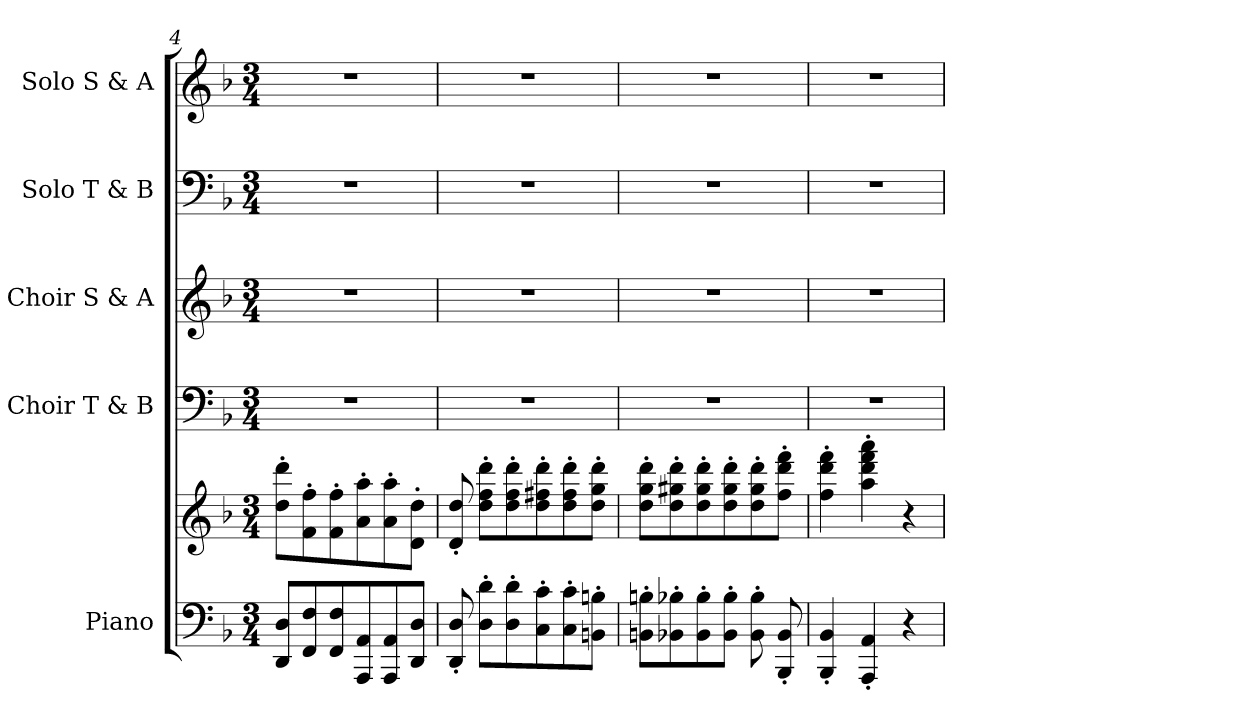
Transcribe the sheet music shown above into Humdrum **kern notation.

**kern	**kern	**kern	**kern	**kern	**kern
*part5	*part5	*part4	*part3	*part2	*part1
*staff6	*staff5	*staff4	*staff3	*staff2	*staff1
*I"Piano	*	*I"Choir T &amp; B	*I"Choir S &amp; A	*I"Solo T &amp; B	*I"Solo S &amp; A
*I'Pno	*	*I'Choir T &amp; B	*I'Choir S &amp; A	*I'Solo T &amp; B	*I'Solo S &amp; A
*clefF4	*clefG2	*clefF4	*clefG2	*clefF4	*clefG2
*k[b-]	*k[b-]	*k[b-]	*k[b-]	*k[b-]	*k[b-]
*M3/4	*M3/4	*M3/4	*M3/4	*M3/4	*M3/4
=4	=4	=4	=4	=4	=4
8DD/ 8D/L	8dd\' 8ddd\'L	2.r	2.r	2.r	2.r
8FF/ 8F/	8f\' 8ff\'	.	.	.	.
8FF/ 8F/	8f\' 8ff\'	.	.	.	.
8AAA/ 8AA/	8a\' 8aa\'	.	.	.	.
8AAA/ 8AA/	8a\' 8aa\'	.	.	.	.
8DD/ 8D/J	8d\' 8dd\'J	.	.	.	.
!!LO:LB:g=z
=5	=5	=5	=5	=5	=5
8DD/' 8D/'	8d/' 8dd/'	2.r	2.r	2.r	2.r
8D\' 8d\'L	8dd\' 8ff\' 8ddd\'L	.	.	.	.
8D\' 8d\'	8dd\' 8ff\' 8ddd\'	.	.	.	.
8C\' 8c\'	8dd\' 8ff#X\' 8ddd\'	.	.	.	.
8C\' 8c\'	8dd\' 8ff#\' 8ddd\'	.	.	.	.
8BBn\' 8Bn\'J	8dd\' 8gg\' 8ddd\'J	.	.	.	.
=6	=6	=6	=6	=6	=6
8BBn\' 8Bn\'L	8dd\' 8gg\' 8ddd\'L	2.r	2.r	2.r	2.r
8BB-X\' 8B-X\'	8dd\' 8gg#X\' 8ddd\'	.	.	.	.
8BB-\' 8B-\'	8dd\' 8gg#\' 8ddd\'	.	.	.	.
8BB-\' 8B-\'J	8dd\' 8gg#\' 8ddd\'	.	.	.	.
8BB-\' 8B-\'	8dd\' 8gg#\' 8ddd\'	.	.	.	.
8BBB-/' 8BB-/'	8ff\' 8ddd\' 8fff\'J	.	.	.	.
=7	=7	=7	=7	=7	=7
4BBB-/' 4BB-/'	4ff\' 4ddd\' 4fff\'	2.r	2.r	2.r	2.r
4AAA/' 4AA/'	4aa\' 4ddd\' 4fff\' 4aaa\'	.	.	.	.
4r	4r	.	.	.	.
=	=	=	=	=	=
*-	*-	*-	*-	*-	*-
